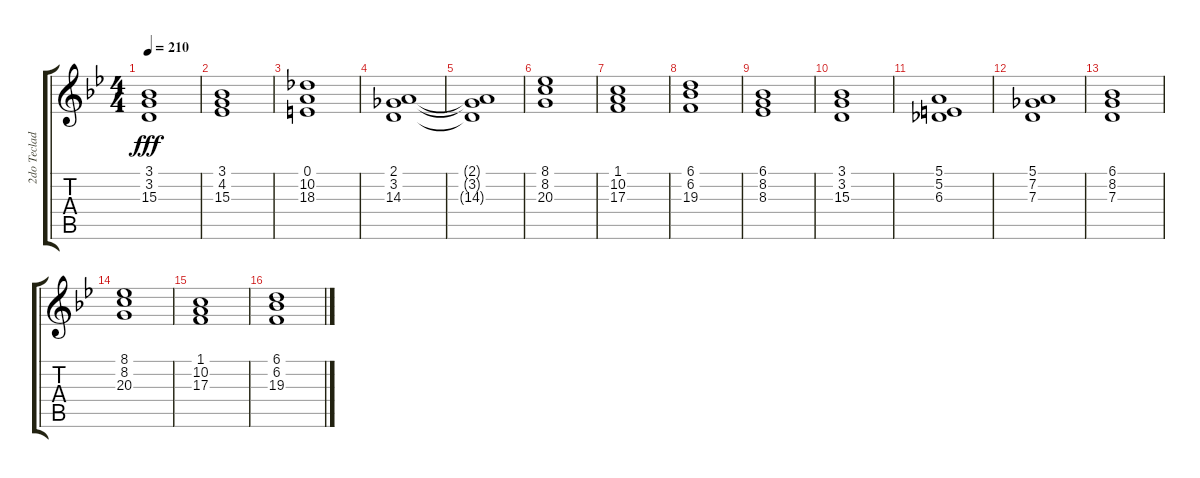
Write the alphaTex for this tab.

\track ("2do Teclado (dual)" "2do Teclad") {instrument choiraahs}
\staff {score tabs}
\tuning (E4 B3 G3 D3 A2 E2) {hide}
\ts (4 4)
\tempo 210
\clef g2
\ks gminor
(3.1{t} 3.2{t} 15.3{t}).1{dy fff} |
(3.1 4.2 15.3).1 |
(0.1 10.2 18.3).1 |
(2.1 3.2 14.3).1 |
(2.1{t} 3.2{t} 14.3{t}).1 |
(8.1 8.2 20.3).1 |
(1.1 10.2 17.3).1 |
(6.1 6.2 19.3).1 |
(6.1 8.2 8.3).1 |
(3.1 3.2 15.3).1 |
(5.1 5.2 6.3).1 |
(5.1 7.2 7.3).1 |
(6.1 8.2 7.3).1 |
(8.1 8.2 20.3).1 |
(1.1 10.2 17.3).1 |
(6.1 6.2 19.3).1
